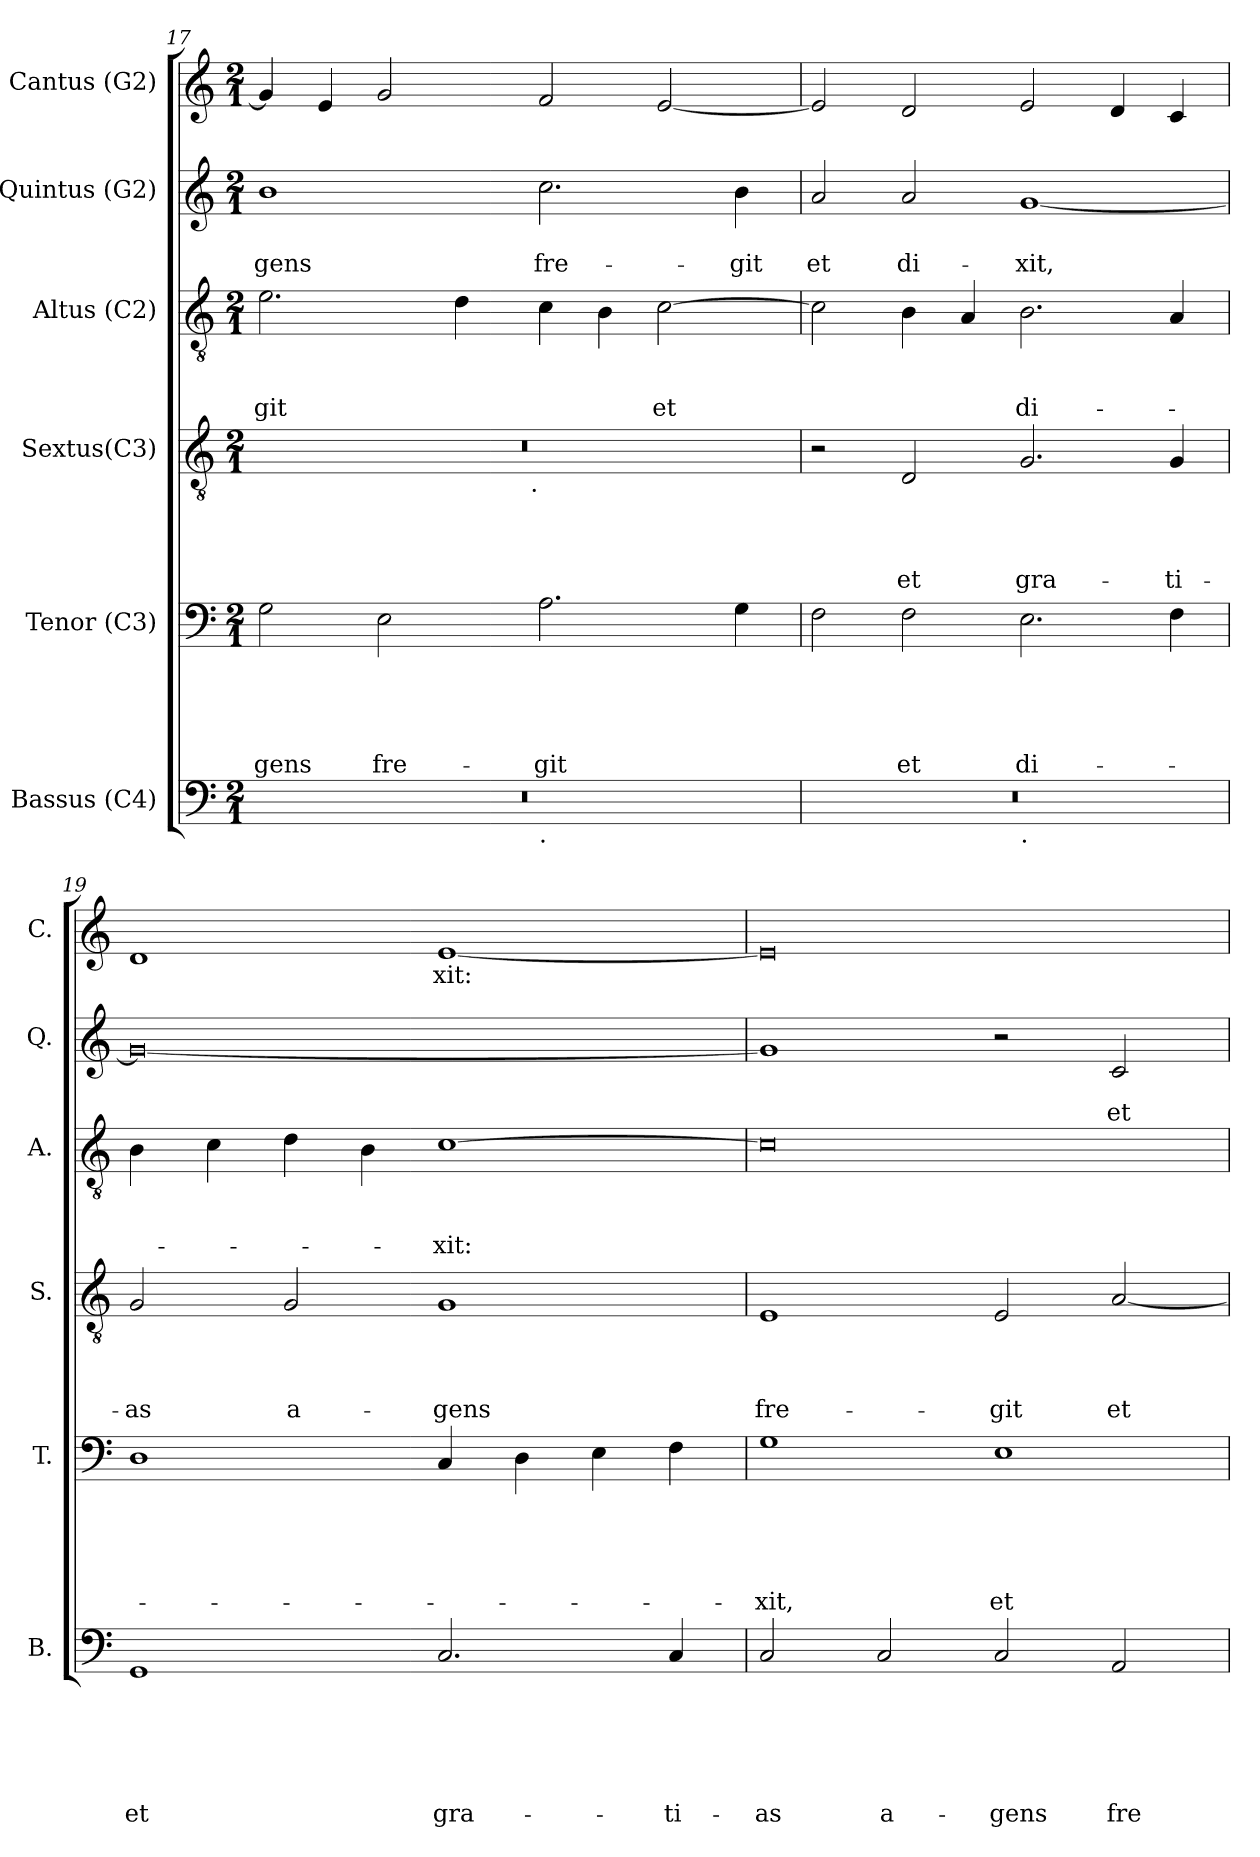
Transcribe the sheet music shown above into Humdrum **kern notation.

**kern	**text	**text	**text	**text	**text	**text	**kern	**text	**text	**text	**text	**text	**kern	**text	**text	**text	**text	**kern	**text	**text	**text	**kern	**text	**text	**kern	**text
*part6	*part6	*part6	*part6	*part6	*part6	*part6	*part5	*part5	*part5	*part5	*part5	*part5	*part4	*part4	*part4	*part4	*part4	*part3	*part3	*part3	*part3	*part2	*part2	*part2	*part1	*part1
*staff6	*staff6	*staff6	*staff6	*staff6	*staff6	*staff6	*staff5	*staff5	*staff5	*staff5	*staff5	*staff5	*staff4	*staff4	*staff4	*staff4	*staff4	*staff3	*staff3	*staff3	*staff3	*staff2	*staff2	*staff2	*staff1	*staff1
*I"Bassus (C4)	*	*	*	*	*	*	*I"Tenor (C3)	*	*	*	*	*	*I"Sextus(C3)	*	*	*	*	*I"Altus (C2)	*	*	*	*I"Quintus (G2)	*	*	*I"Cantus (G2)	*
*I'B.	*	*	*	*	*	*	*I'T.	*	*	*	*	*	*I'S.	*	*	*	*	*I'A.	*	*	*	*I'Q.	*	*	*I'C.	*
*clefF4	*	*	*	*	*	*	*clefF4	*	*	*	*	*	*clefGv2	*	*	*	*	*clefGv2	*	*	*	*clefG2	*	*	*clefG2	*
*k[]	*	*	*	*	*	*	*k[]	*	*	*	*	*	*k[]	*	*	*	*	*k[]	*	*	*	*k[]	*	*	*k[]	*
*C:	*	*	*	*	*	*	*C:	*	*	*	*	*	*C:	*	*	*	*	*C:	*	*	*	*C:	*	*	*C:	*
*M2/1	*	*	*	*	*	*	*M2/1	*	*	*	*	*	*M2/1	*	*	*	*	*M2/1	*	*	*	*M2/1	*	*	*M2/1	*
=17	=17	=17	=17	=17	=17	=17	=17	=17	=17	=17	=17	=17	=17	=17	=17	=17	=17	=17	=17	=17	=17	=17	=17	=17	=17	=17
!	!	!	!	!	!	!	!	!	!	!	!	!LO:LY:b	!	!	!	!	!	!	!	!	!LO:LY:b	!	!	!LO:LY:b	!	!
*^	*	*	*	*	*	*	*	*	*	*	*	*	*^	*	*	*	*	*	*	*	*	*	*	*	*	*
0r	1ryy	.	.	.	.	.	.	2G\	.	.	.	.	-gens	0r	3%2ryy	.	.	.	.	2.e\	.	.	-git	1b	.	-gens	4g/]	.
.	.	.	.	.	.	.	.	.	.	.	.	.	.	.	.	.	.	.	.	.	.	.	.	.	.	.	4e/	.
!	!	!	!	!	!	!	!	!	!	!	!	!	!LO:LY:b	!	!	!	!	!	!	!	!	!	!	!	!	!	!	!
.	.	.	.	.	.	.	.	2E\	.	.	.	.	fre-	.	.	.	.	.	.	.	.	.	.	.	.	.	2g/	.
.	.	.	.	.	.	.	.	.	.	.	.	.	.	.	6ryy	.	.	.	.	.	.	.	.	.	.	.	.	.
.	.	.	.	.	.	.	.	.	.	.	.	.	.	.	.	.	.	.	.	4d\	.	.	.	.	.	.	.	.
.	.	.	.	.	.	.	.	.	.	.	.	.	.	.	12...ryy	.	.	.	.	.	.	.	.	.	.	.	.	.
!	!	!	!	!	!	!	!	!	!	!	!	!	!	!	!LO:TX:b:t=.	!	!	!	!	!	!	!	!	!	!	!	!	!
.	.	.	.	.	.	.	.	.	.	.	.	.	.	.	3%2ryy	.	.	.	.	.	.	.	.	.	.	.	.	.
!	!LO:TX:b:t=.	!	!	!	!	!	!	!	!	!	!	!	!	!	!	!	!	!	!	!	!	!	!	!	!	!	!	!
!	!	!	!	!	!	!	!	!	!	!	!	!	!LO:LY:b	!	!	!	!	!	!	!	!	!	!	!	!	!LO:LY:b	!	!
.	1ryy	.	.	.	.	.	.	2.A\	.	.	.	.	-git	.	.	.	.	.	.	4c\	.	.	.	2.cc\	.	fre-	2f/	.
.	.	.	.	.	.	.	.	.	.	.	.	.	.	.	.	.	.	.	.	4B\	.	.	.	.	.	.	.	.
!	!	!	!	!	!	!	!	!	!	!	!	!	!	!	!	!	!	!	!	!	!	!	!LO:LY:b	!	!	!	!	!
.	.	.	.	.	.	.	.	.	.	.	.	.	.	.	.	.	.	.	.	[>2c\	.	.	et	.	.	.	[<2e/	.
.	.	.	.	.	.	.	.	.	.	.	.	.	.	.	3ryy	.	.	.	.	.	.	.	.	.	.	.	.	.
!	!	!	!	!	!	!	!	!	!	!	!	!	!	!	!	!	!	!	!	!	!	!	!	!	!	!LO:LY:b	!	!
.	.	.	.	.	.	.	.	4G\	.	.	.	.	.	.	.	.	.	.	.	.	.	.	.	4b\	.	-git	.	.
.	.	.	.	.	.	.	.	.	.	.	.	.	.	.	96ryy	.	.	.	.	.	.	.	.	.	.	.	.	.
=18	=18	=18	=18	=18	=18	=18	=18	=18	=18	=18	=18	=18	=18	=18	=18	=18	=18	=18	=18	=18	=18	=18	=18	=18	=18	=18	=18	=18
!	!	!	!	!	!	!	!	!	!	!	!	!	!	!	!	!	!	!	!	!	!	!	!	!	!	!LO:LY:b	!	!
*	*	*	*	*	*	*	*	*	*	*	*	*	*	*v	*v	*	*	*	*	*	*	*	*	*	*	*	*	*
0r	1ryy	.	.	.	.	.	.	2F\	.	.	.	.	.	2r	.	.	.	.	2c\]	.	.	.	2a/	.	et	2e/]	.
!	!	!	!	!	!	!	!	!	!	!	!	!	!LO:LY:b	!	!	!	!	!LO:LY:b	!	!	!	!	!	!	!LO:LY:b	!	!
.	.	.	.	.	.	.	.	2F\	.	.	.	.	et	2D/	.	.	.	et	4B\	.	.	.	2a/	.	di-	2d/	.
.	.	.	.	.	.	.	.	.	.	.	.	.	.	.	.	.	.	.	4A/	.	.	.	.	.	.	.	.
!	!LO:TX:b:t=.	!	!	!	!	!	!	!	!	!	!	!	!	!	!	!	!	!	!	!	!	!	!	!	!	!	!
!	!	!	!	!	!	!	!	!	!	!	!	!	!LO:LY:b	!	!	!	!	!LO:LY:b	!	!	!	!LO:LY:b	!	!	!LO:LY:b	!	!
.	1ryy	.	.	.	.	.	.	2.E\	.	.	.	.	di-	2.G/	.	.	.	gra-	2.B\	.	.	di-	[<1g	.	-xit,	2e/	.
.	.	.	.	.	.	.	.	.	.	.	.	.	.	.	.	.	.	.	.	.	.	.	.	.	.	4d/	.
!	!	!	!	!	!	!	!	!	!	!	!	!	!	!	!	!	!	!LO:LY:b	!	!	!	!	!	!	!	!	!
.	.	.	.	.	.	.	.	4F\	.	.	.	.	.	4G/	.	.	.	-ti-	4A/	.	.	.	.	.	.	4c/	.
=19	=19	=19	=19	=19	=19	=19	=19	=19	=19	=19	=19	=19	=19	=19	=19	=19	=19	=19	=19	=19	=19	=19	=19	=19	=19	=19	=19
!	!	!	!	!	!	!	!LO:LY:b	!	!	!	!	!	!	!	!	!	!	!LO:LY:b	!	!	!	!	!	!	!	!	!
*v	*v	*	*	*	*	*	*	*	*	*	*	*	*	*	*	*	*	*	*	*	*	*	*	*	*	*	*
1GG	.	.	.	.	.	et	1D	.	.	.	.	.	2G/	.	.	.	-as	4B\	.	.	.	0g_	.	.	1d	.
.	.	.	.	.	.	.	.	.	.	.	.	.	.	.	.	.	.	4c\	.	.	.	.	.	.	.	.
!	!	!	!	!	!	!	!	!	!	!	!	!	!	!	!	!	!LO:LY:b	!	!	!	!	!	!	!	!	!
.	.	.	.	.	.	.	.	.	.	.	.	.	2G/	.	.	.	a-	4d\	.	.	.	.	.	.	.	.
.	.	.	.	.	.	.	.	.	.	.	.	.	.	.	.	.	.	4B\	.	.	.	.	.	.	.	.
!	!	!	!	!	!	!LO:LY:b	!	!	!	!	!	!	!	!	!	!	!LO:LY:b	!	!	!	!LO:LY:b	!	!	!	!	!LO:LY:b
2.C/	.	.	.	.	.	gra-	4C/	.	.	.	.	.	1G	.	.	.	-gens	[>1c	.	.	-xit:	.	.	.	[<1e	-xit:
.	.	.	.	.	.	.	4D\	.	.	.	.	.	.	.	.	.	.	.	.	.	.	.	.	.	.	.
.	.	.	.	.	.	.	4E\	.	.	.	.	.	.	.	.	.	.	.	.	.	.	.	.	.	.	.
!	!	!	!	!	!	!LO:LY:b	!	!	!	!	!	!	!	!	!	!	!	!	!	!	!	!	!	!	!	!
4C/	.	.	.	.	.	-ti-	4F\	.	.	.	.	.	.	.	.	.	.	.	.	.	.	.	.	.	.	.
=20	=20	=20	=20	=20	=20	=20	=20	=20	=20	=20	=20	=20	=20	=20	=20	=20	=20	=20	=20	=20	=20	=20	=20	=20	=20	=20
!	!	!	!	!	!	!LO:LY:b	!	!	!	!	!	!LO:LY:b	!	!	!	!	!LO:LY:b	!	!	!	!	!	!	!	!	!
2C/	.	.	.	.	.	-as	1G	.	.	.	.	-xit,	1E	.	.	.	fre-	0c]	.	.	.	1g]	.	.	0e]	.
!	!	!	!	!	!	!LO:LY:b	!	!	!	!	!	!	!	!	!	!	!	!	!	!	!	!	!	!	!	!
2C/	.	.	.	.	.	a-	.	.	.	.	.	.	.	.	.	.	.	.	.	.	.	.	.	.	.	.
!	!	!	!	!	!	!LO:LY:b	!	!	!	!	!	!LO:LY:b	!	!	!	!	!LO:LY:b	!	!	!	!	!	!	!	!	!
2C/	.	.	.	.	.	-gens	1E	.	.	.	.	et	2E/	.	.	.	-git	.	.	.	.	2r	.	.	.	.
!	!	!	!	!	!	!LO:LY:b	!	!	!	!	!	!	!	!	!	!	!LO:LY:b	!	!	!	!	!	!	!LO:LY:b	!	!
2AA/	.	.	.	.	.	fre-	.	.	.	.	.	.	[<2A/	.	.	.	et	.	.	.	.	2c/	.	et	.	.
=	=	=	=	=	=	=	=	=	=	=	=	=	=	=	=	=	=	=	=	=	=	=	=	=	=	=
*-	*-	*-	*-	*-	*-	*-	*-	*-	*-	*-	*-	*-	*-	*-	*-	*-	*-	*-	*-	*-	*-	*-	*-	*-	*-	*-
